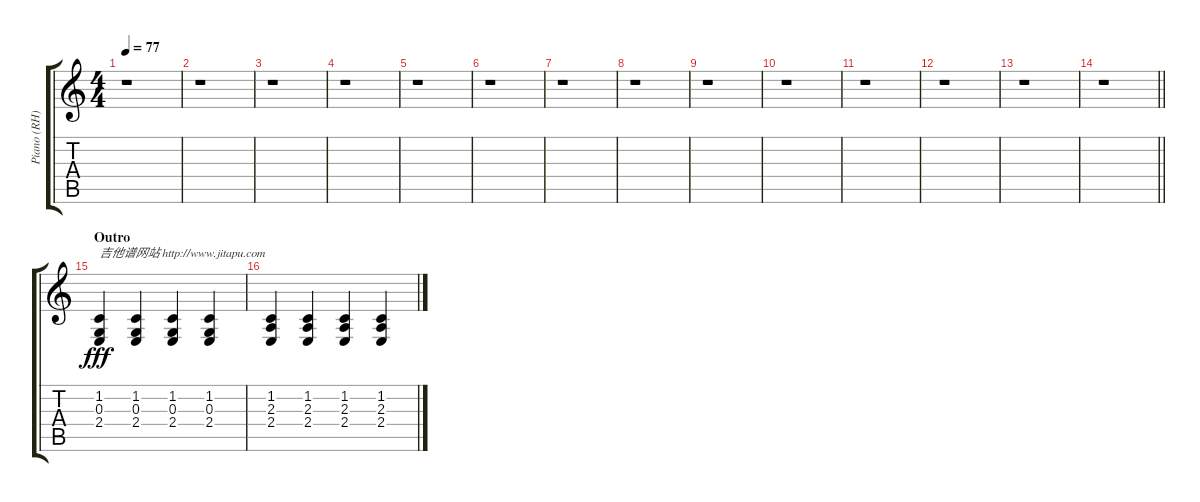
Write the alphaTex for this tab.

\track ("Piano (RH)" "Piano (RH)") {instrument acousticgrandpiano}
\staff {score tabs}
\tuning (E4 B3 G3 D3 A2 E2) {hide}
\ts (4 4)
\tempo 77
\clef g2
\ks c
r.1{dy fff} |
r.1 |
r.1 |
r.1 |
r.1 |
r.1 |
r.1 |
r.1 |
r.1 |
r.1 |
r.1 |
r.1 |
r.1 |
\barLineRight lightlight
r.1 |
\section ("" "Outro")
(1.2 0.3 2.4).4{txt "吉他谱网站 http://www.jitapu.com"} (1.2 0.3 2.4).4 (1.2 0.3 2.4).4 (1.2 0.3 2.4).4 |
(1.2 2.3 2.4).4 (1.2 2.3 2.4).4 (1.2 2.3 2.4).4 (1.2 2.3 2.4).4
